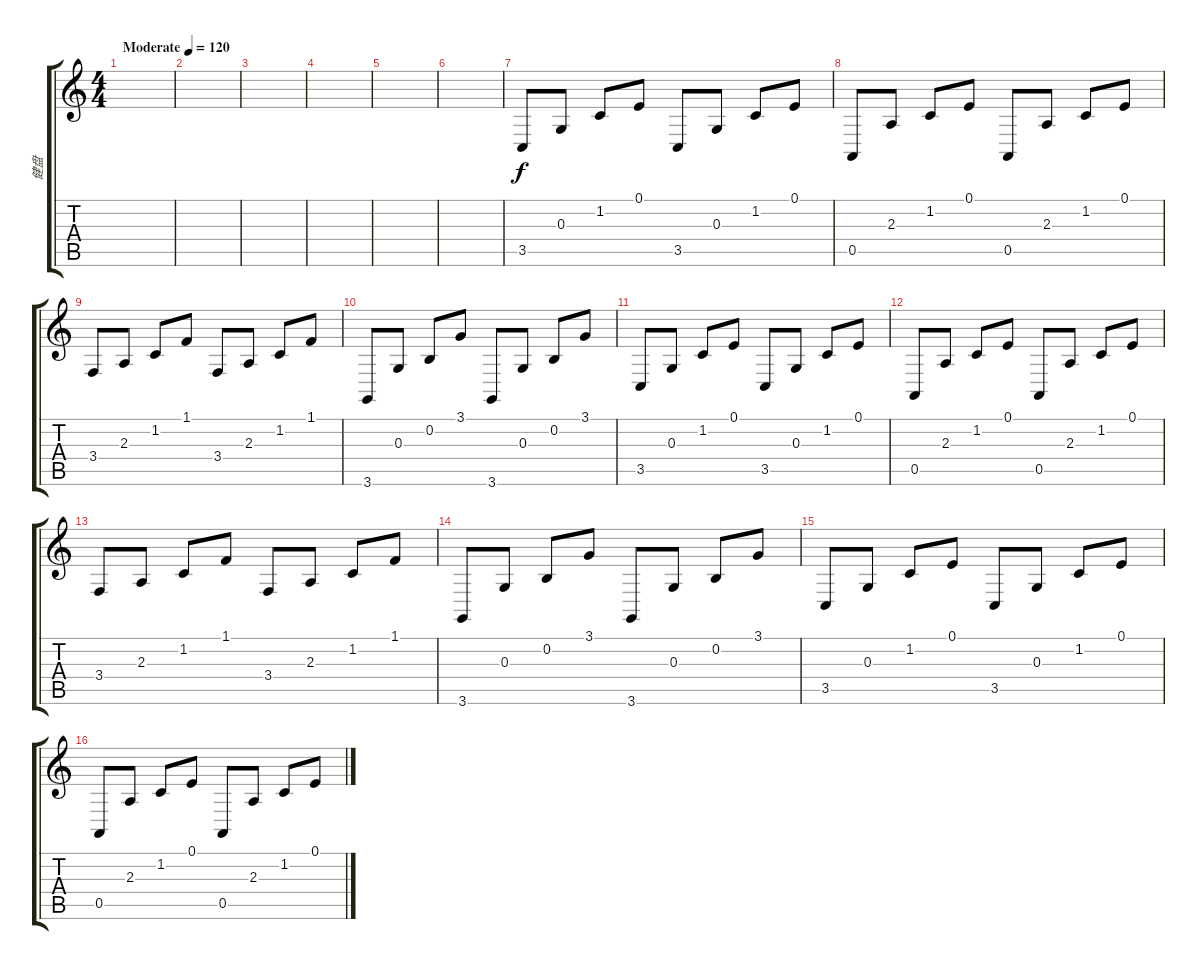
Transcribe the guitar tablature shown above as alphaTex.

\track ("健盘" "健盘") {instrument glockenspiel}
\staff {score tabs}
\tuning (E4 B3 G3 D3 A2 E2) {hide}
\ts (4 4)
\tempo (120 "Moderate")
\clef g2
\ks c
|
|
|
|
|
|
3.5.8 0.3.8 1.2.8 0.1.8 3.5.8 0.3.8 1.2.8 0.1.8 |
0.5.8 2.3.8 1.2.8 0.1.8 0.5.8 2.3.8 1.2.8 0.1.8 |
3.4.8 2.3.8 1.2.8 1.1.8 3.4.8 2.3.8 1.2.8 1.1.8 |
3.6.8 0.3.8 0.2.8 3.1.8 3.6.8 0.3.8 0.2.8 3.1.8 |
3.5.8 0.3.8 1.2.8 0.1.8 3.5.8 0.3.8 1.2.8 0.1.8 |
0.5.8 2.3.8 1.2.8 0.1.8 0.5.8 2.3.8 1.2.8 0.1.8 |
3.4.8 2.3.8 1.2.8 1.1.8 3.4.8 2.3.8 1.2.8 1.1.8 |
3.6.8 0.3.8 0.2.8 3.1.8 3.6.8 0.3.8 0.2.8 3.1.8 |
3.5.8 0.3.8 1.2.8 0.1.8 3.5.8 0.3.8 1.2.8 0.1.8 |
0.5.8 2.3.8 1.2.8 0.1.8 0.5.8 2.3.8 1.2.8 0.1.8
